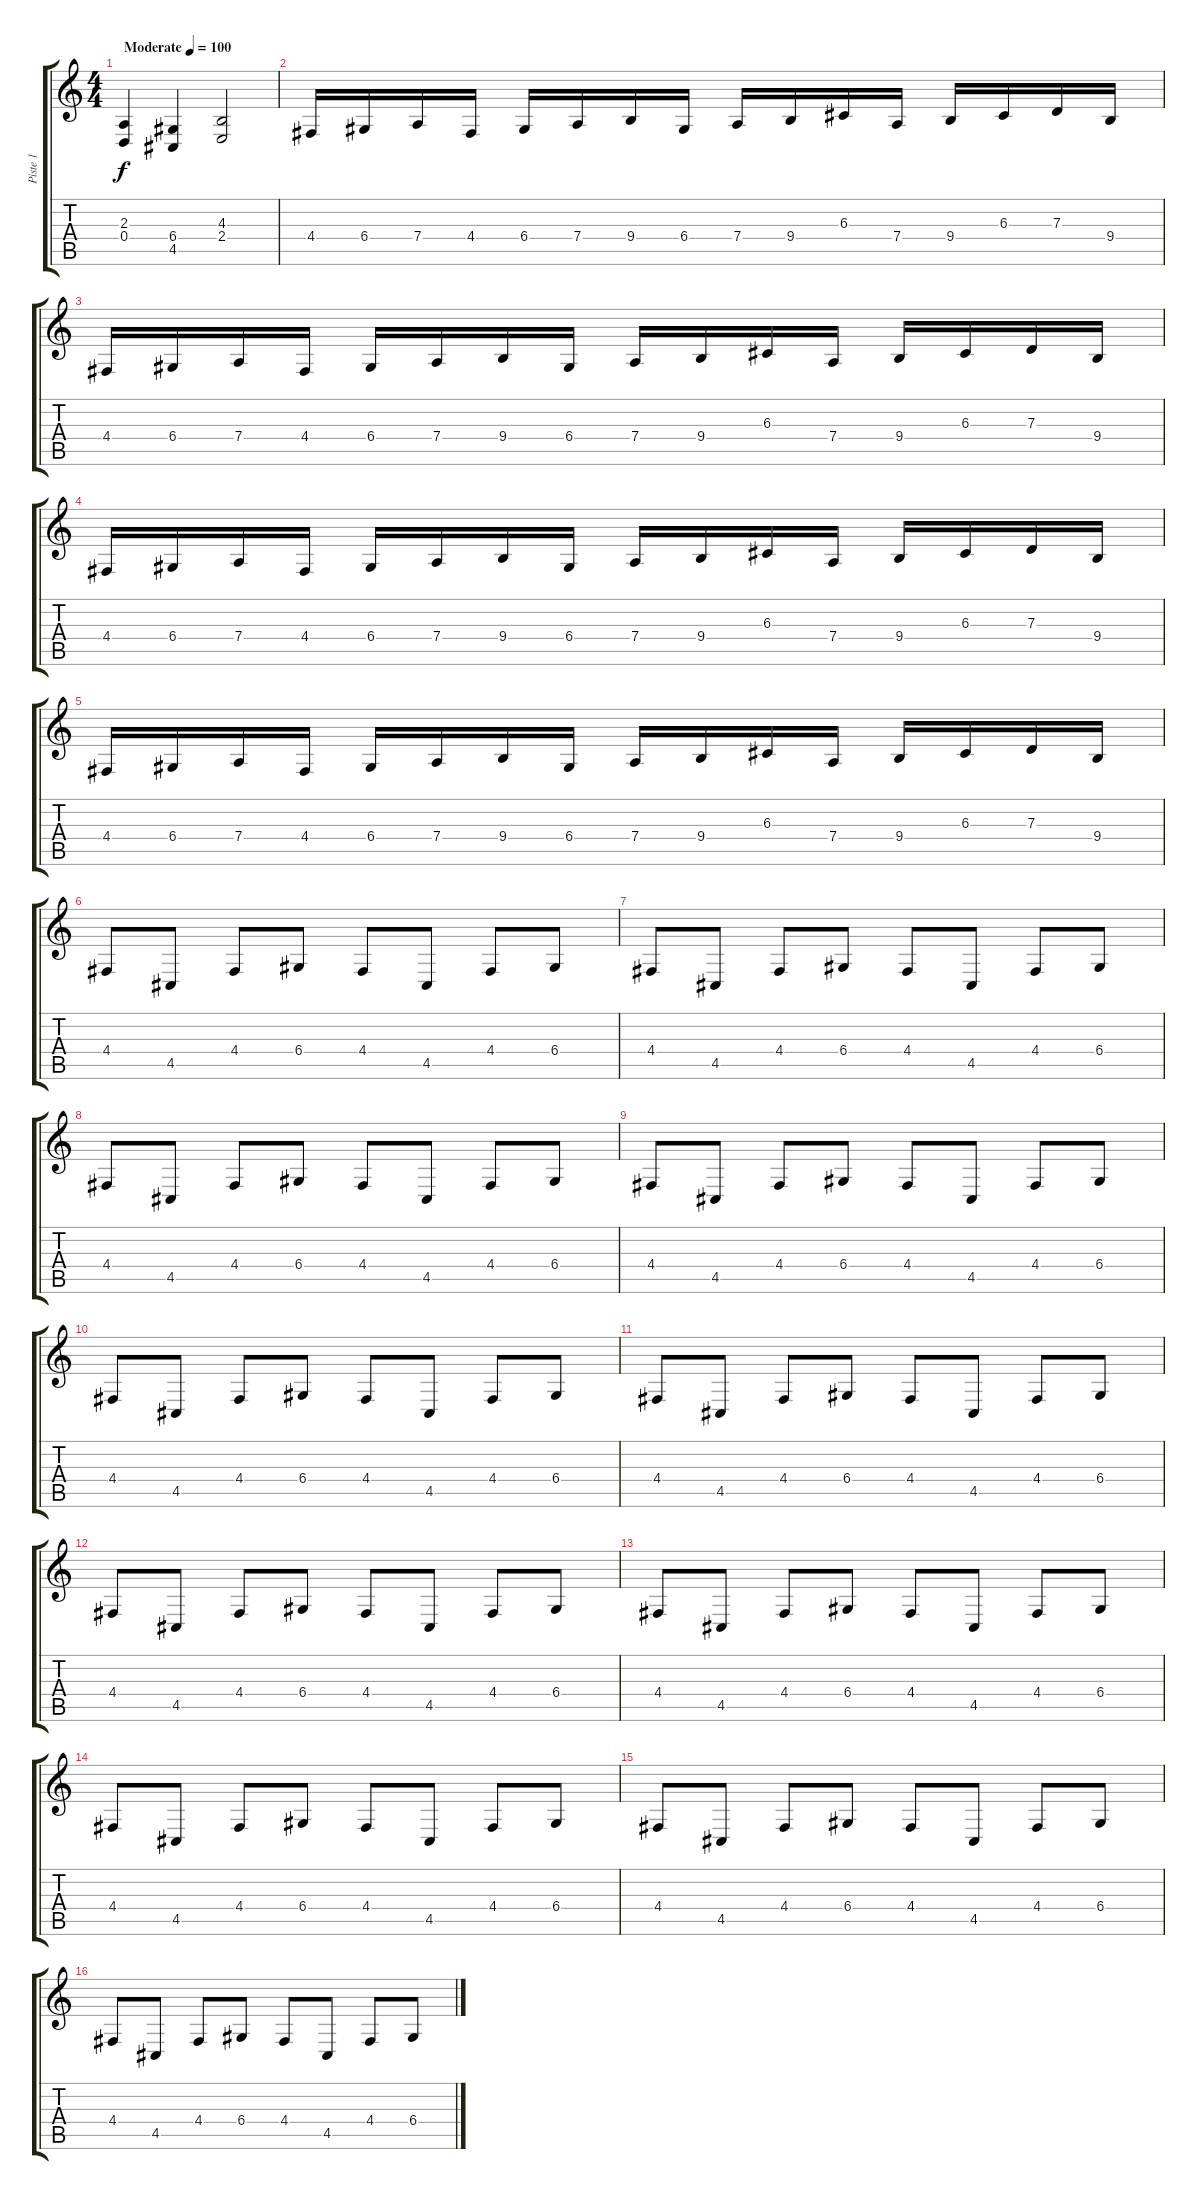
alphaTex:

\track ("Piste 1" "Piste 1") {instrument fx7echoes}
\staff {score tabs}
\tuning (E4 B3 G3 D3 A2 E2) {hide}
\ts (4 4)
\tempo (100 "Moderate")
\clef g2
\ks c
(2.3 0.4).4{dy f instrument fx7echoes} (6.4 4.5).4 (4.3 2.4).2 |
4.4.16 6.4.16 7.4.16 4.4.16 6.4.16 7.4.16 9.4.16 6.4.16 7.4.16 9.4.16 6.3.16 7.4.16 9.4.16 6.3.16 7.3.16 9.4.16 |
4.4.16 6.4.16 7.4.16 4.4.16 6.4.16 7.4.16 9.4.16 6.4.16 7.4.16 9.4.16 6.3.16 7.4.16 9.4.16 6.3.16 7.3.16 9.4.16 |
4.4.16 6.4.16 7.4.16 4.4.16 6.4.16 7.4.16 9.4.16 6.4.16 7.4.16 9.4.16 6.3.16 7.4.16 9.4.16 6.3.16 7.3.16 9.4.16 |
4.4.16 6.4.16 7.4.16 4.4.16 6.4.16 7.4.16 9.4.16 6.4.16 7.4.16 9.4.16 6.3.16 7.4.16 9.4.16 6.3.16 7.3.16 9.4.16 |
4.4.8 4.5.8 4.4.8 6.4.8 4.4.8 4.5.8 4.4.8 6.4.8 |
4.4.8 4.5.8 4.4.8 6.4.8 4.4.8 4.5.8 4.4.8 6.4.8 |
4.4.8 4.5.8 4.4.8 6.4.8 4.4.8 4.5.8 4.4.8 6.4.8 |
4.4.8 4.5.8 4.4.8 6.4.8 4.4.8 4.5.8 4.4.8 6.4.8 |
4.4.8 4.5.8 4.4.8 6.4.8 4.4.8 4.5.8 4.4.8 6.4.8 |
4.4.8 4.5.8 4.4.8 6.4.8 4.4.8 4.5.8 4.4.8 6.4.8 |
4.4.8 4.5.8 4.4.8 6.4.8 4.4.8 4.5.8 4.4.8 6.4.8 |
4.4.8 4.5.8 4.4.8 6.4.8 4.4.8 4.5.8 4.4.8 6.4.8 |
4.4.8 4.5.8 4.4.8 6.4.8 4.4.8 4.5.8 4.4.8 6.4.8 |
4.4.8 4.5.8 4.4.8 6.4.8 4.4.8 4.5.8 4.4.8 6.4.8 |
4.4.8 4.5.8 4.4.8 6.4.8 4.4.8 4.5.8 4.4.8 6.4.8
